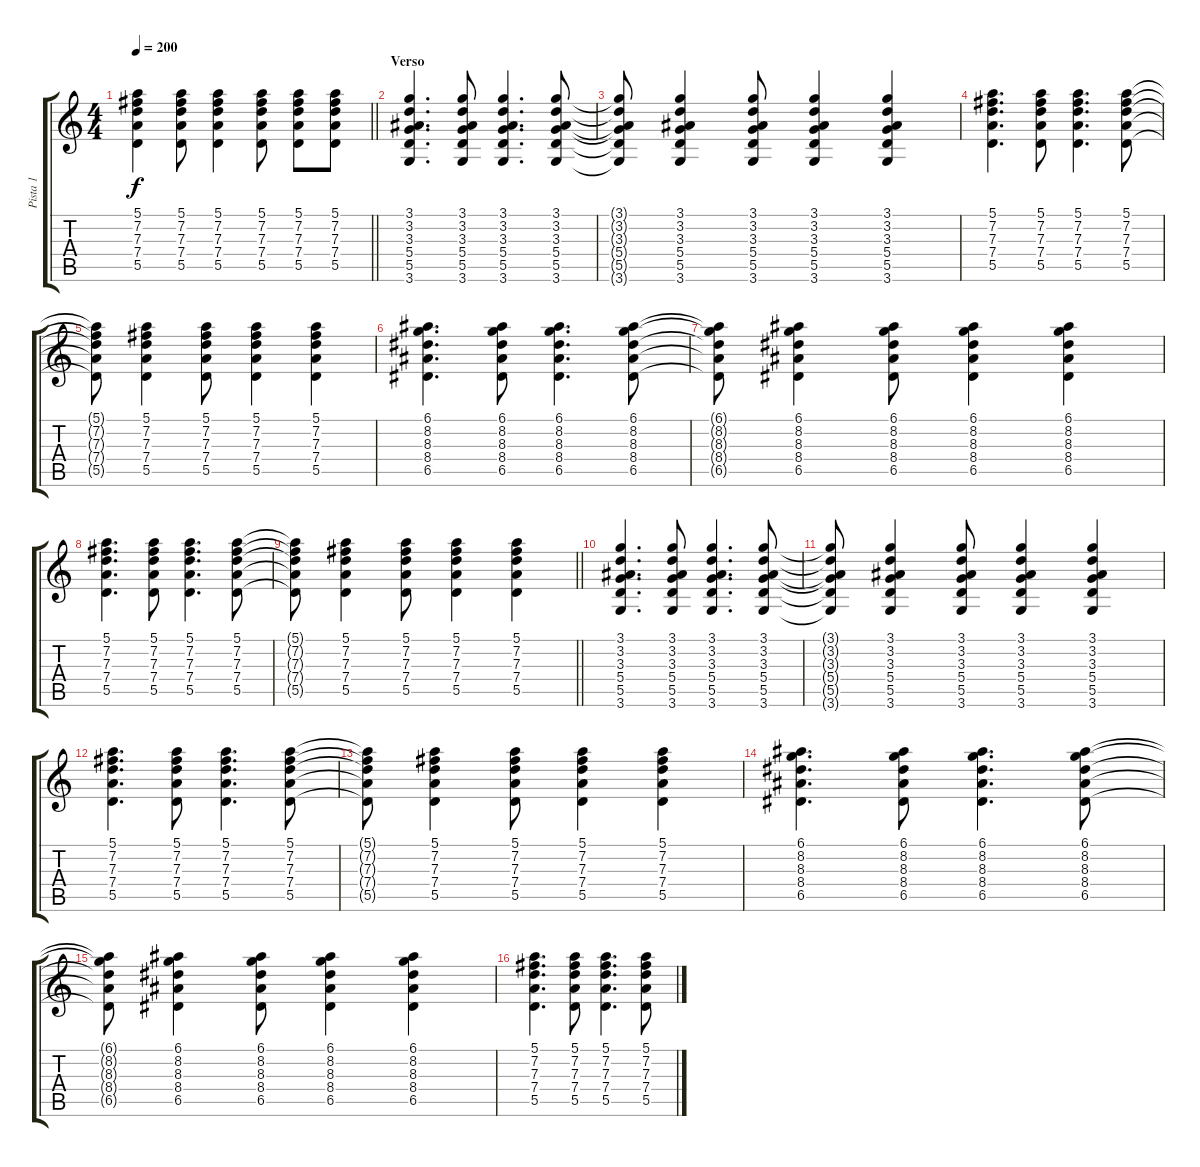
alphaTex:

\track ("Pista 1" "Pista 1") {mute instrument acousticguitarnylon}
\staff {score tabs}
\tuning (E4 B3 G3 D3 A2 E2) {hide}
\ts (4 4)
\tempo 200
\clef g2
\barLineRight lightlight
\ks c
(5.1 7.2 7.3 7.4 5.5).4{dy f} (5.1 7.2 7.3 7.4 5.5).8 (5.1 7.2 7.3 7.4 5.5).4 (5.1 7.2 7.3 7.4 5.5).8 (5.1 7.2 7.3 7.4 5.5).8 (5.1 7.2 7.3 7.4 5.5).8 |
\section ("" "Verso")
(3.1 3.2 3.3 5.4 5.5 3.6).4{d} (3.1 3.2 3.3 5.4 5.5 3.6).8 (3.1 3.2 3.3 5.4 5.5 3.6).4{d} (3.1 3.2 3.3 5.4 5.5 3.6).8 |
(3.1{t} 3.2{t} 3.3{t} 5.4{t} 5.5{t} 3.6{t}).8 (3.1 3.2 3.3 5.4 5.5 3.6).4 (3.1 3.2 3.3 5.4 5.5 3.6).8 (3.1 3.2 3.3 5.4 5.5 3.6).4 (3.1 3.2 3.3 5.4 5.5 3.6).4 |
(5.1 7.2 7.3 7.4 5.5).4{d} (5.1 7.2 7.3 7.4 5.5).8 (5.1 7.2 7.3 7.4 5.5).4{d} (5.1 7.2 7.3 7.4 5.5).8 |
(5.1{t} 7.2{t} 7.3{t} 7.4{t} 5.5{t}).8 (5.1 7.2 7.3 7.4 5.5).4 (5.1 7.2 7.3 7.4 5.5).8 (5.1 7.2 7.3 7.4 5.5).4 (5.1 7.2 7.3 7.4 5.5).4 |
(6.1 8.2 8.3 8.4 6.5).4{d} (6.1 8.2 8.3 8.4 6.5).8 (6.1 8.2 8.3 8.4 6.5).4{d} (6.1 8.2 8.3 8.4 6.5).8 |
(6.1{t} 8.2{t} 8.3{t} 8.4{t} 6.5{t}).8 (6.1 8.2 8.3 8.4 6.5).4 (6.1 8.2 8.3 8.4 6.5).8 (6.1 8.2 8.3 8.4 6.5).4 (6.1 8.2 8.3 8.4 6.5).4 |
(5.1 7.2 7.3 7.4 5.5).4{d} (5.1 7.2 7.3 7.4 5.5).8 (5.1 7.2 7.3 7.4 5.5).4{d} (5.1 7.2 7.3 7.4 5.5).8 |
\barLineRight lightlight
(5.1{t} 7.2{t} 7.3{t} 7.4{t} 5.5{t}).8 (5.1 7.2 7.3 7.4 5.5).4 (5.1 7.2 7.3 7.4 5.5).8 (5.1 7.2 7.3 7.4 5.5).4 (5.1 7.2 7.3 7.4 5.5).4 |
\section ("" "")
(3.1 3.2 3.3 5.4 5.5 3.6).4{d} (3.1 3.2 3.3 5.4 5.5 3.6).8 (3.1 3.2 3.3 5.4 5.5 3.6).4{d} (3.1 3.2 3.3 5.4 5.5 3.6).8 |
(3.1{t} 3.2{t} 3.3{t} 5.4{t} 5.5{t} 3.6{t}).8 (3.1 3.2 3.3 5.4 5.5 3.6).4 (3.1 3.2 3.3 5.4 5.5 3.6).8 (3.1 3.2 3.3 5.4 5.5 3.6).4 (3.1 3.2 3.3 5.4 5.5 3.6).4 |
(5.1 7.2 7.3 7.4 5.5).4{d} (5.1 7.2 7.3 7.4 5.5).8 (5.1 7.2 7.3 7.4 5.5).4{d} (5.1 7.2 7.3 7.4 5.5).8 |
(5.1{t} 7.2{t} 7.3{t} 7.4{t} 5.5{t}).8 (5.1 7.2 7.3 7.4 5.5).4 (5.1 7.2 7.3 7.4 5.5).8 (5.1 7.2 7.3 7.4 5.5).4 (5.1 7.2 7.3 7.4 5.5).4 |
(6.1 8.2 8.3 8.4 6.5).4{d} (6.1 8.2 8.3 8.4 6.5).8 (6.1 8.2 8.3 8.4 6.5).4{d} (6.1 8.2 8.3 8.4 6.5).8 |
(6.1{t} 8.2{t} 8.3{t} 8.4{t} 6.5{t}).8 (6.1 8.2 8.3 8.4 6.5).4 (6.1 8.2 8.3 8.4 6.5).8 (6.1 8.2 8.3 8.4 6.5).4 (6.1 8.2 8.3 8.4 6.5).4 |
(5.1 7.2 7.3 7.4 5.5).4{d} (5.1 7.2 7.3 7.4 5.5).8 (5.1 7.2 7.3 7.4 5.5).4{d} (5.1 7.2 7.3 7.4 5.5).8
